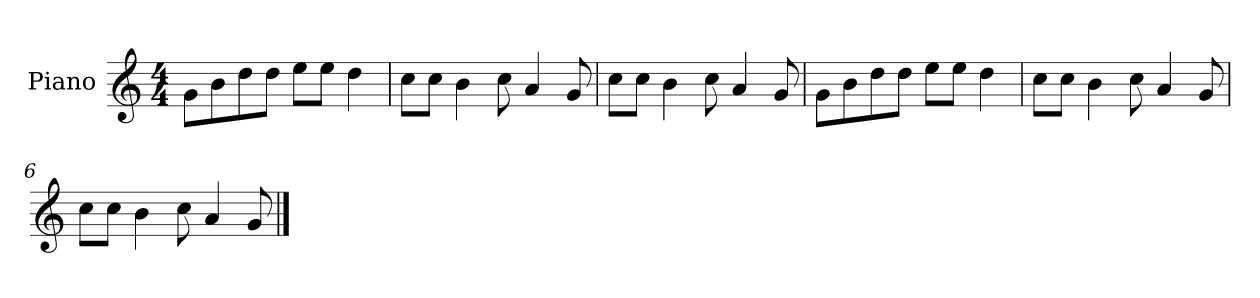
**kern
*part1
*staff1
*I"Piano
*I'P-no
*clefG2
*k[]
*M4/4
*MM90
=1
8g\L
8b\
8dd\
8dd\J
8ee\L
8ee\J
4dd\
=2
8cc\L
8cc\J
4b\
8cc\
4a/
8g/
=3
8cc\L
8cc\J
4b\
8cc\
4a/
8g/
=4
8g\L
8b\
8dd\
8dd\J
8ee\L
8ee\J
4dd\
=5
8cc\L
8cc\J
4b\
8cc\
4a/
8g/
!!LO:LB:g=z
=6
8cc\L
8cc\J
4b\
8cc\
4a/
8g/
==
*-
